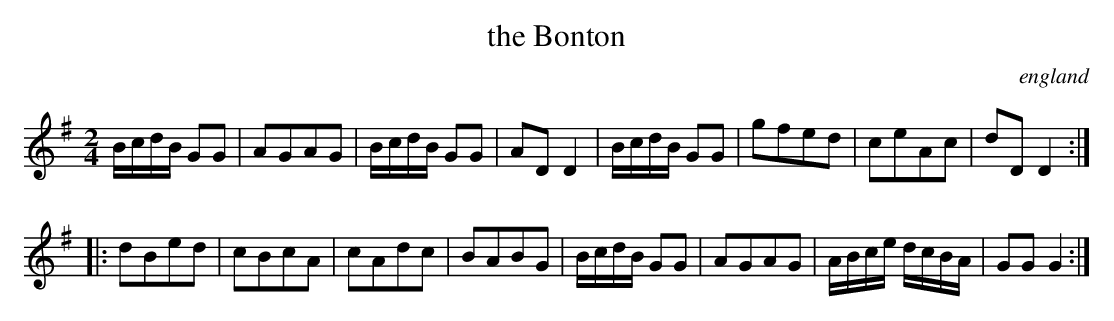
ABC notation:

X:1
T:the Bonton
O:england
M:2/4
K:G
BcdB G2G2| A2G2A2G2| BcdB G2G2| A2D2 D4|\
BcdB G2G2| g2f2e2d2| c2e2A2c2| d2D2 D4::
d2B2e2d2| c2B2c2A2| c2A2d2c2| B2A2B2G2|\
BcdB G2G2| A2G2A2G2| ABce dcBA| G2G2 G4:|
